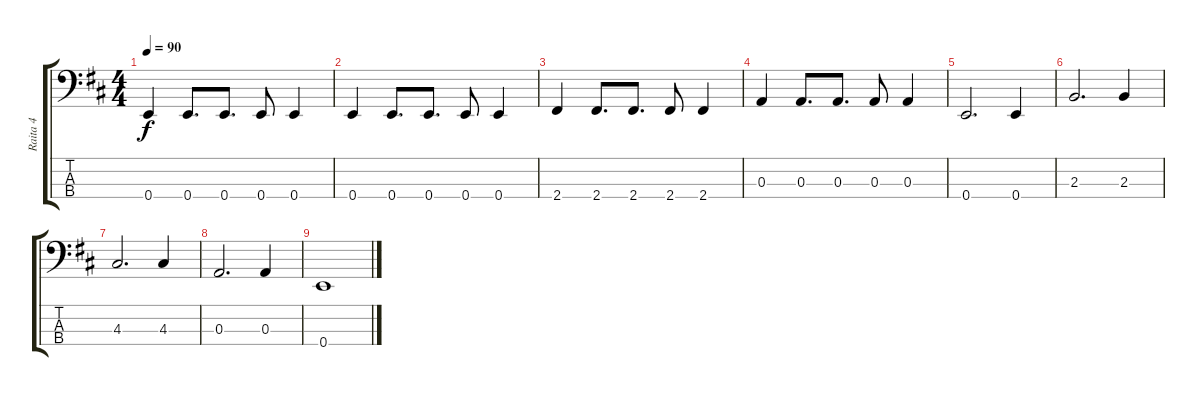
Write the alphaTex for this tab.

\track ("Raita 4" "Raita 4") {instrument electricbassfinger}
\staff {score tabs}
\tuning (G2 D2 A1 E1) {hide}
\ts (4 4)
\tempo 90
\clef f4
\ks d
0.4.4{dy f} 0.4.8{d} 0.4.8{d} 0.4.8 0.4.4 |
0.4.4 0.4.8{d} 0.4.8{d} 0.4.8 0.4.4 |
2.4.4 2.4.8{d} 2.4.8{d} 2.4.8 2.4.4 |
0.3.4 0.3.8{d} 0.3.8{d} 0.3.8 0.3.4 |
0.4.2{d} 0.4.4 |
2.3.2{d} 2.3.4 |
4.3.2{d} 4.3.4 |
0.3.2{d} 0.3.4 |
0.4.1
